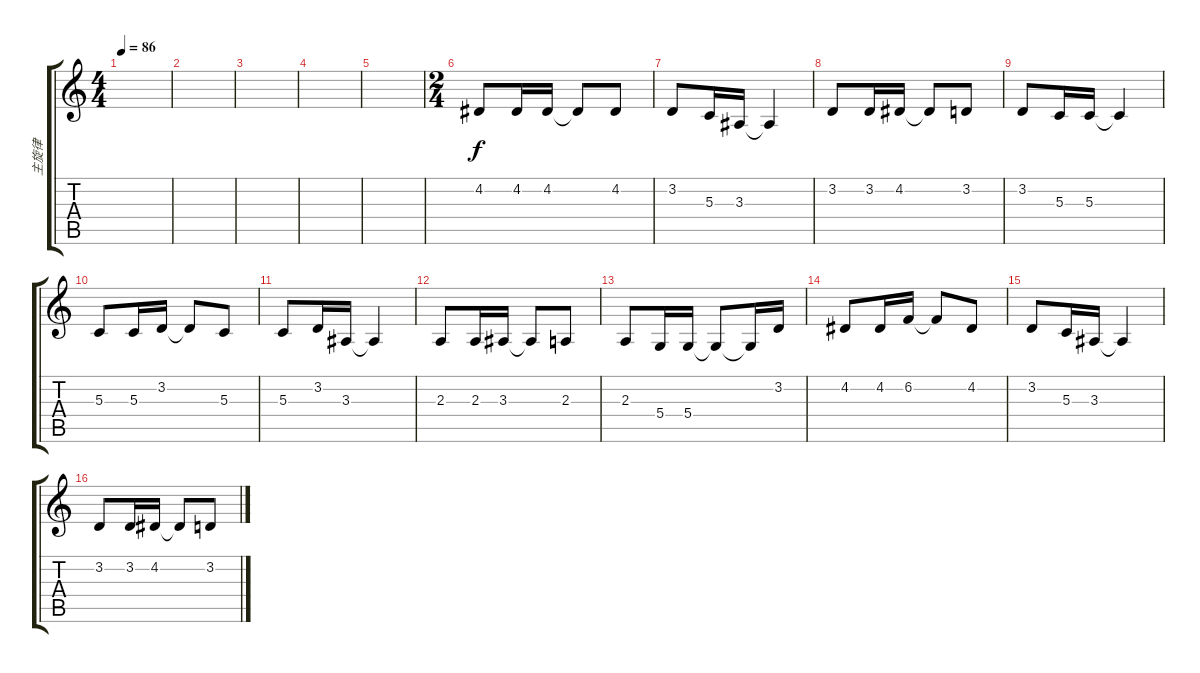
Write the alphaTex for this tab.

\track ("主旋律" "主旋律") {instrument panflute}
\staff {score tabs}
\tuning (E4 B3 G3 D3 A2 E2) {hide}
\ts (4 4)
\tempo 86
\clef g2
\ks c
|
|
|
|
|
\ts (2 4)
4.2.8 4.2.16 4.2.16 4.2{t}.8 4.2.8 |
3.2.8 5.3.16 3.3.16 3.3{t}.4 |
3.2.8 3.2.16 4.2.16 4.2{t}.8 3.2.8 |
3.2.8 5.3.16 5.3.16 5.3{t}.4 |
5.3.8 5.3.16 3.2.16 3.2{t}.8 5.3.8 |
5.3.8 3.2.16 3.3.16 3.3{t}.4 |
2.3.8 2.3.16 3.3.16 3.3{t}.8 2.3.8 |
2.3.8 5.4.16 5.4.16 5.4{t}.8 5.4{t}.16 3.2.16 |
4.2.8 4.2.16 6.2.16 6.2{t}.8 4.2.8 |
3.2.8 5.3.16 3.3.16 3.3{t}.4 |
3.2.8 3.2.16 4.2.16 4.2{t}.8 3.2.8
